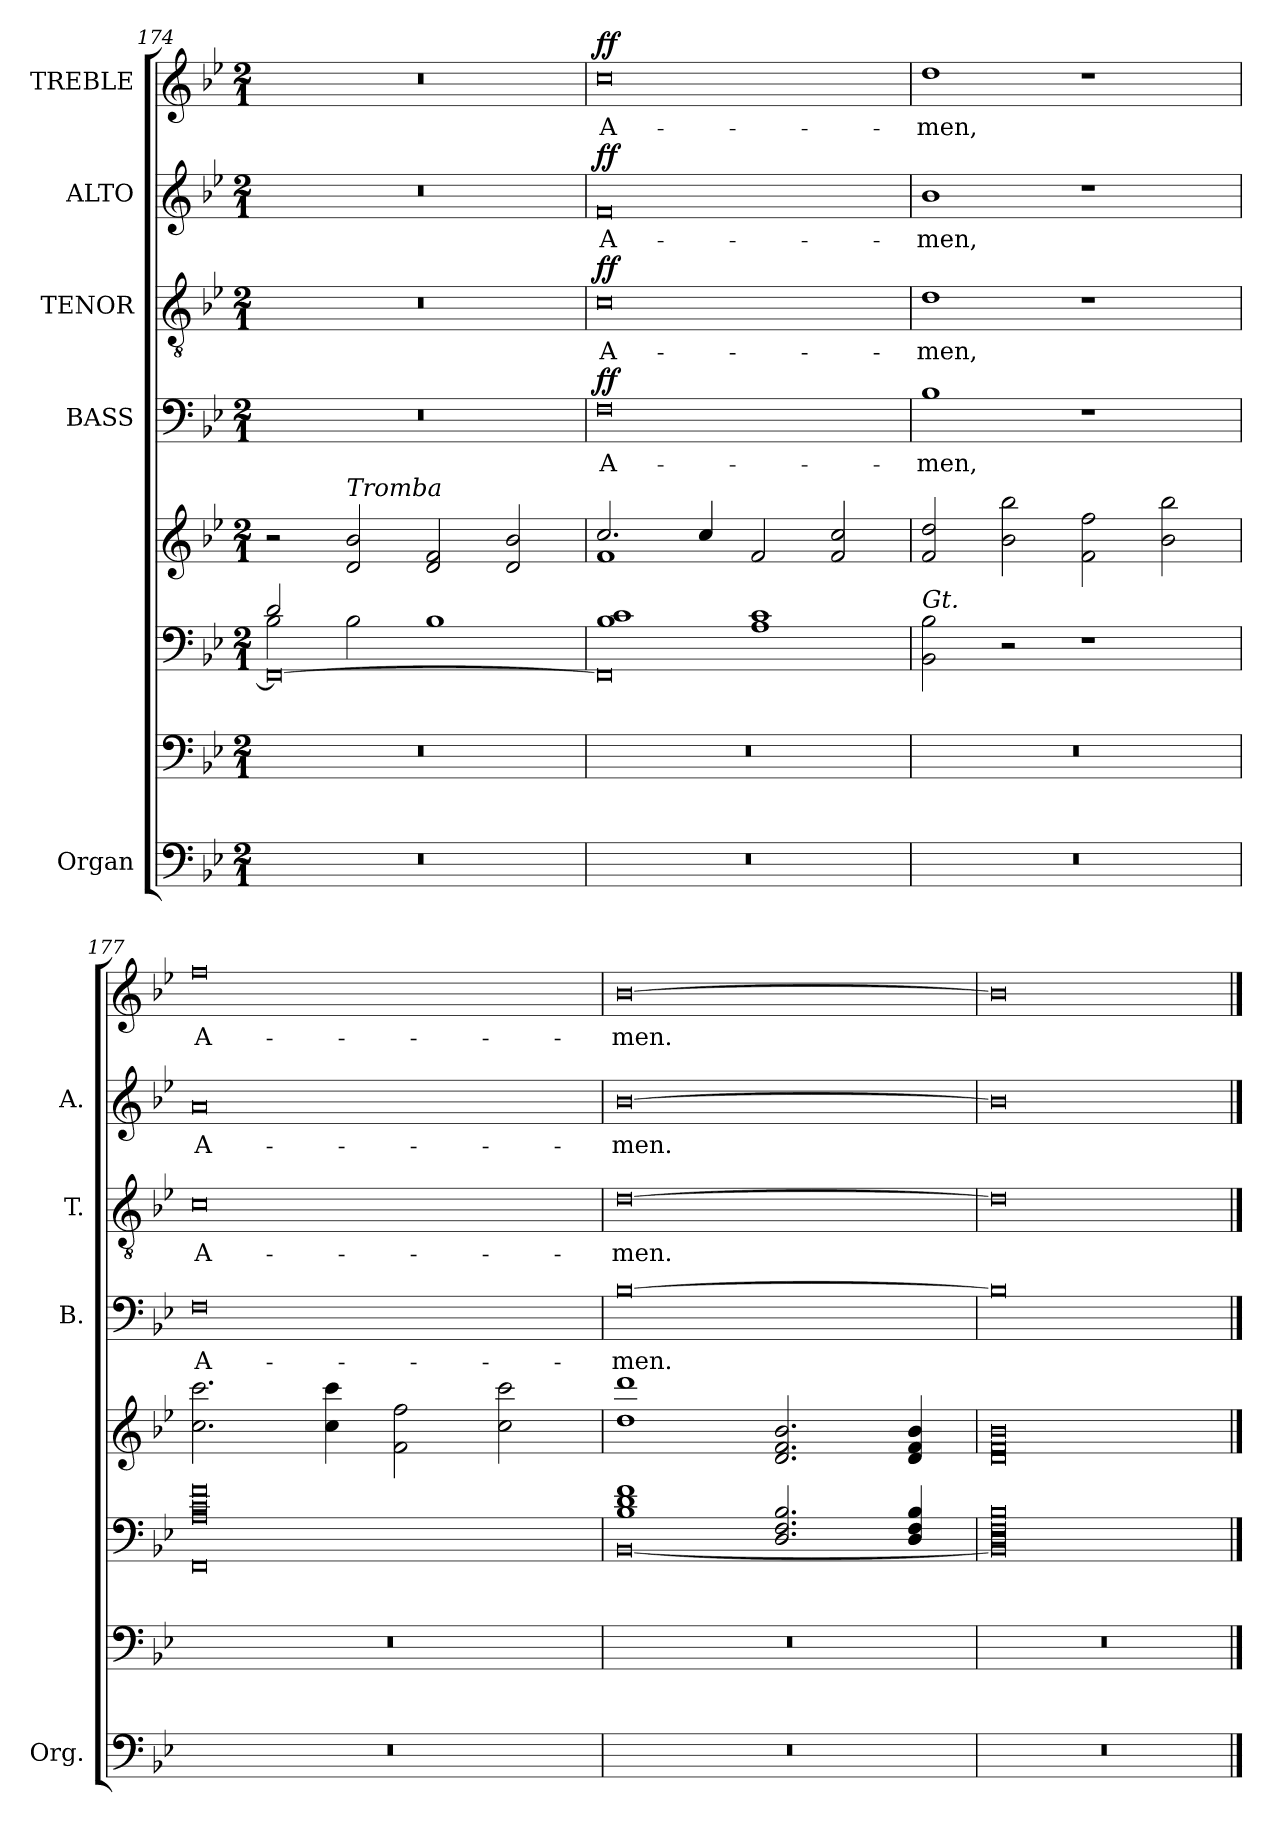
**kern	**kern	**kern	**kern	**kern	**text	**dynam	**kern	**text	**dynam	**kern	**text	**dynam	**kern	**text	**dynam
*part5	*part5	*part5	*part5	*part4	*part4	*part4	*part3	*part3	*part3	*part2	*part2	*part2	*part1	*part1	*part1
*staff8	*staff7	*staff6	*staff5	*staff4	*staff4	*staff4	*staff3	*staff3	*staff3	*staff2	*staff2	*staff2	*staff1	*staff1	*staff1
*I"Organ	*	*	*	*I"BASS	*	*	*I"TENOR	*	*	*I"ALTO	*	*	*I"TREBLE	*	*
*I'Org.	*	*	*	*I'B.	*	*	*I'T.	*	*	*I'A.	*	*	*	*	*
!!LO:PB:g=z
*clefF4	*clefF4	*clefF4	*clefG2	*clefF4	*	*	*clefGv2	*	*	*clefG2	*	*	*clefG2	*	*
*	*	*	*	*	*	*	*ITrd7c12	*	*	*	*	*	*	*	*
*k[b-e-]	*k[b-e-]	*k[b-e-]	*k[b-e-]	*k[b-e-]	*	*	*k[b-e-]	*	*	*k[b-e-]	*	*	*k[b-e-]	*	*
*B-:	*B-:	*B-:	*B-:	*B-:	*	*	*B-:	*	*	*B-:	*	*	*B-:	*	*
*M2/1	*M2/1	*M2/1	*M2/1	*M2/1	*	*	*M2/1	*	*	*M2/1	*	*	*M2/1	*	*
=174	=174	=174	=174	=174	=174	=174	=174	=174	=174	=174	=174	=174	=174	=174	=174
!LO:N:vis=1	!LO:N:vis=1	!	!	!LO:N:vis=1	!	!	!LO:N:vis=1	!	!	!LO:N:vis=1	!	!	!LO:N:vis=1	!	!
*	*	*^	*	*	*	*	*	*	*	*	*	*	*	*	*
*	*	*	*^	*	*	*	*	*	*	*	*	*	*	*	*	*
0r	0r	2di/	2B-i\	0FFi_	2r	0r	.	.	0r	.	.	0r	.	.	0r	.	.
!	!	!	!	!	!LO:TX:a:i:t=Tromba	!	!	!	!	!	!	!	!	!	!	!	!
.	.	2ryy	2B-i\	.	2di/ 2b-i	.	.	.	.	.	.	.	.	.	.	.	.
.	.	1ryy	1B-i	.	2di/ 2fi	.	.	.	.	.	.	.	.	.	.	.	.
.	.	.	.	.	2di/ 2b-i	.	.	.	.	.	.	.	.	.	.	.	.
*	*	*v	*v	*v	*	*	*	*	*	*	*	*	*	*	*	*	*
=175	=175	=175	=175	=175	=175	=175	=175	=175	=175	=175	=175	=175	=175	=175	=175
!LO:N:vis=1	!LO:N:vis=1	!	!	!	!	!	!	!	!	!	!	!	!	!	!
*	*	*^	*^	*	*	*	*	*	*	*	*	*	*	*	*
!	!	!	!	!	!	!	!LO:LY:b:color=#000000	!	!	!	!	!	!	!	!	!	!
!	!	!	!	!	!	!	!	!	!	!LO:LY:b:color=#000000	!	!	!	!	!	!	!
!	!	!	!	!	!	!	!	!	!	!	!	!	!LO:LY:b:color=#000000	!	!	!	!
!	!	!	!	!	!	!	!	!	!	!	!	!	!	!	!	!LO:LY:b:color=#000000	!
0r	0r	1B-i 1ci	0FFi]	2.cci/	1fi	0Fi	A-	ff	0Ci	A-	ff	0fi	A-	ff	0cci	A-	ff
.	.	.	.	4cci/	.	.	.	.	.	.	.	.	.	.	.	.	.
.	.	1Ai 1ci	.	2fi/	1ryy	.	.	.	.	.	.	.	.	.	.	.	.
.	.	.	.	2fi/ 2cci	.	.	.	.	.	.	.	.	.	.	.	.	.
*	*	*v	*v	*	*	*	*	*	*	*	*	*	*	*	*	*	*
*	*	*	*v	*v	*	*	*	*	*	*	*	*	*	*	*	*
=176	=176	=176	=176	=176	=176	=176	=176	=176	=176	=176	=176	=176	=176	=176	=176
!LO:N:vis=1	!LO:N:vis=1	!	!	!	!	!	!	!	!	!	!	!	!	!	!
!	!	!	!	!	!LO:LY:b:color=#000000	!	!	!	!	!	!	!	!	!	!
!	!	!	!	!	!	!	!	!LO:LY:b:color=#000000	!	!	!	!	!	!	!
!	!	!	!	!	!	!	!	!	!	!	!LO:LY:b:color=#000000	!	!	!	!
!	!	!LO:TX:a:i:t=Gt.	!	!	!	!	!	!	!	!	!	!	!	!	!
!	!	!	!	!	!	!	!	!	!	!	!	!	!	!LO:LY:b:color=#000000	!
0r	0r	2BB-i\ 2B-i	2fi/ 2ddi	1B-i	-men,	.	1Di	-men,	.	1b-i	-men,	.	1ddi	-men,	.
.	.	2r	2b-i\ 2bb-i	.	.	.	.	.	.	.	.	.	.	.	.
.	.	1r	2fi\ 2ffi	1r	.	.	1r	.	.	1r	.	.	1r	.	.
.	.	.	2b-i\ 2bb-i	.	.	.	.	.	.	.	.	.	.	.	.
!!LO:LB:g=z
=177	=177	=177	=177	=177	=177	=177	=177	=177	=177	=177	=177	=177	=177	=177	=177
!LO:N:vis=1	!LO:N:vis=1	!	!	!	!	!	!	!	!	!	!	!	!	!	!
!	!	!	!	!	!LO:LY:b:color=#000000	!	!	!	!	!	!	!	!	!	!
!	!	!	!	!	!	!	!	!LO:LY:b:color=#000000	!	!	!	!	!	!	!
!	!	!	!	!	!	!	!	!	!	!	!LO:LY:b:color=#000000	!	!	!	!
!	!	!	!	!	!	!	!	!	!	!	!	!	!	!LO:LY:b:color=#000000	!
0r	0r	0FFi 0Ai 0ci 0fi	2.cci\ 2.ccci	0Fi	A-	.	0Ci	A-	.	0ai	A-	.	0ffi	A-	.
.	.	.	4cci\ 4ccci	.	.	.	.	.	.	.	.	.	.	.	.
.	.	.	2fi\ 2ffi	.	.	.	.	.	.	.	.	.	.	.	.
.	.	.	2cci\ 2ccci	.	.	.	.	.	.	.	.	.	.	.	.
=178	=178	=178	=178	=178	=178	=178	=178	=178	=178	=178	=178	=178	=178	=178	=178
!LO:N:vis=1	!LO:N:vis=1	!	!	!	!	!	!	!	!	!	!	!	!	!	!
*	*	*^	*	*	*	*	*	*	*	*	*	*	*	*	*
!	!	!	!	!	!	!LO:LY:b:color=#000000	!	!	!	!	!	!	!	!	!	!
!	!	!	!	!	!	!	!	!	!LO:LY:b:color=#000000	!	!	!	!	!	!	!
!	!	!	!	!	!	!	!	!	!	!	!	!LO:LY:b:color=#000000	!	!	!	!
!	!	!	!	!	!	!	!	!	!	!	!	!	!	!	!LO:LY:b:color=#000000	!
0r	0r	1B-i 1di 1fi	[0BB-i	1ddi 1dddi	[0B-i	-men.	.	[0Di	-men.	.	[0b-i	-men.	.	[0b-i	-men.	.
.	.	2.Di/ 2.Fi 2.B-i	.	2.di/ 2.fi 2.b-i	.	.	.	.	.	.	.	.	.	.	.	.
.	.	4Di/ 4Fi 4B-i	.	4di/ 4fi 4b-i	.	.	.	.	.	.	.	.	.	.	.	.
=179	=179	=179	=179	=179	=179	=179	=179	=179	=179	=179	=179	=179	=179	=179	=179	=179
!LO:N:vis=1	!LO:N:vis=1	!	!	!	!	!	!	!	!	!	!	!	!	!	!	!
0r	0r	0Di 0Fi 0B-i	0BB-i]	0di 0fi 0b-i	0B-i]	.	.	0Di]	.	.	0b-i]	.	.	0b-i]	.	.
*	*	*v	*v	*	*	*	*	*	*	*	*	*	*	*	*	*
==	==	==	==	==	==	==	==	==	==	==	==	==	==	==	==
*-	*-	*-	*-	*-	*-	*-	*-	*-	*-	*-	*-	*-	*-	*-	*-
